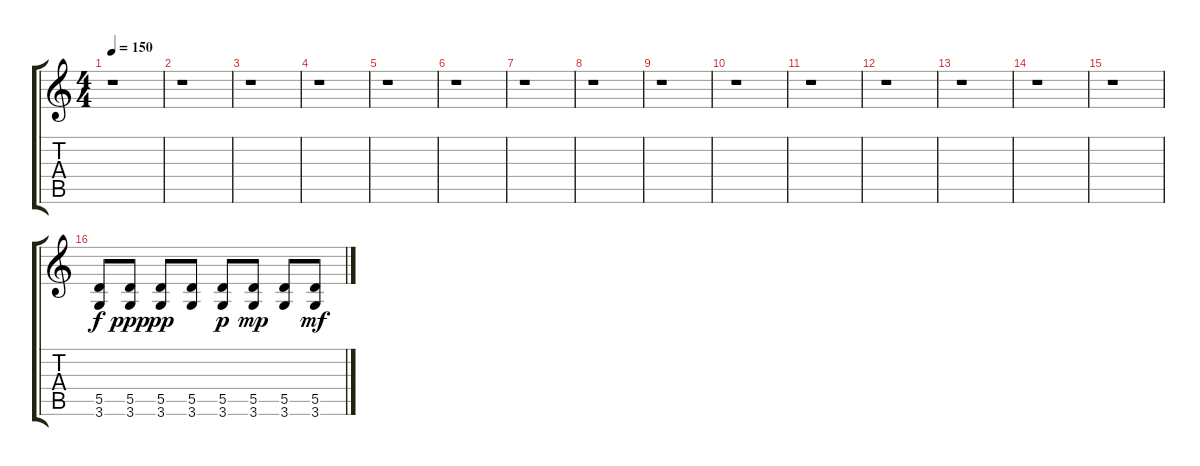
\track "" {instrument overdrivenguitar}
\staff {score tabs}
\tuning (E4 B3 G3 D3 A2 E2) {hide}
\ts (4 4)
\tempo 150
\clef g2
\ks c
r.1{dy mf} |
r.1 |
r.1 |
r.1 |
r.1 |
r.1 |
r.1 |
r.1 |
r.1 |
r.1 |
r.1 |
r.1 |
r.1 |
r.1 |
r.1 |
(5.5 3.6).8{dy f} (5.5 3.6).8{dy ppp} (5.5 3.6).8{dy pp} (5.5 3.6).8 (5.5 3.6).8{dy p} (5.5 3.6).8{dy mp} (5.5 3.6).8 (5.5 3.6).8{dy mf}
